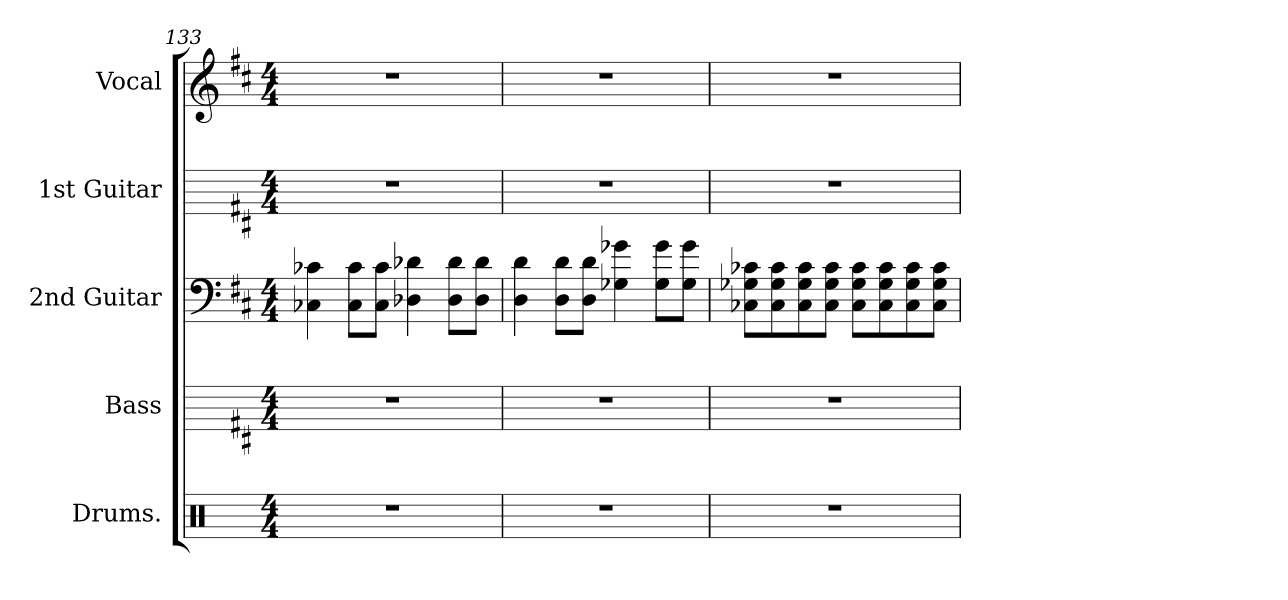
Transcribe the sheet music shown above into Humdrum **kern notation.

**kern	**kern	**kern	**kern	**kern
*part5	*part4	*part3	*part2	*part1
*staff5	*staff4	*staff3	*staff2	*staff1
*I"Drums.	*I"Bass	*I"2nd Guitar	*I"1st Guitar	*I"Vocal
*I'Drs.	*I'Ba.	*I'Gt.2	*I'Gt.1	*I'Vo.
*clefX	*	*	*	*clefG2
*	*ITrd7c12	*	*	*
*k[]	*k[f#c#]	*k[f#c#]	*k[f#c#]	*k[f#c#]
*M4/4	*M4/4	*M4/4	*M4/4	*M4/4
=133	=133	=133	=133	=133
1r	1r	4C-\ 4c-\	1r	1r
.	.	8C-\ 8c-\L	.	.
.	.	8C-\ 8c-\J	.	.
.	.	4D-\ 4d-\	.	.
.	.	8D-\ 8d-\L	.	.
.	.	8D-\ 8d-\J	.	.
=134	=134	=134	=134	=134
1r	1r	4D\ 4d\	1r	1r
.	.	8D\ 8d\L	.	.
.	.	8D\ 8d\J	.	.
.	.	4G-\ 4g-\	.	.
.	.	8G-\ 8g-\L	.	.
.	.	8G-\ 8g-\J	.	.
!!LO:LB:g=z
=135	=135	=135	=135	=135
1r	1r	8C-\ 8G-\ 8c-\L	1r	1r
.	.	8C-\ 8G-\ 8c-\	.	.
.	.	8C-\ 8G-\ 8c-\	.	.
.	.	8C-\ 8G-\ 8c-\J	.	.
.	.	8C-\ 8G-\ 8c-\L	.	.
.	.	8C-\ 8G-\ 8c-\	.	.
.	.	8C-\ 8G-\ 8c-\	.	.
.	.	8C-\ 8G-\ 8c-\J	.	.
=	=	=	=	=
*-	*-	*-	*-	*-
